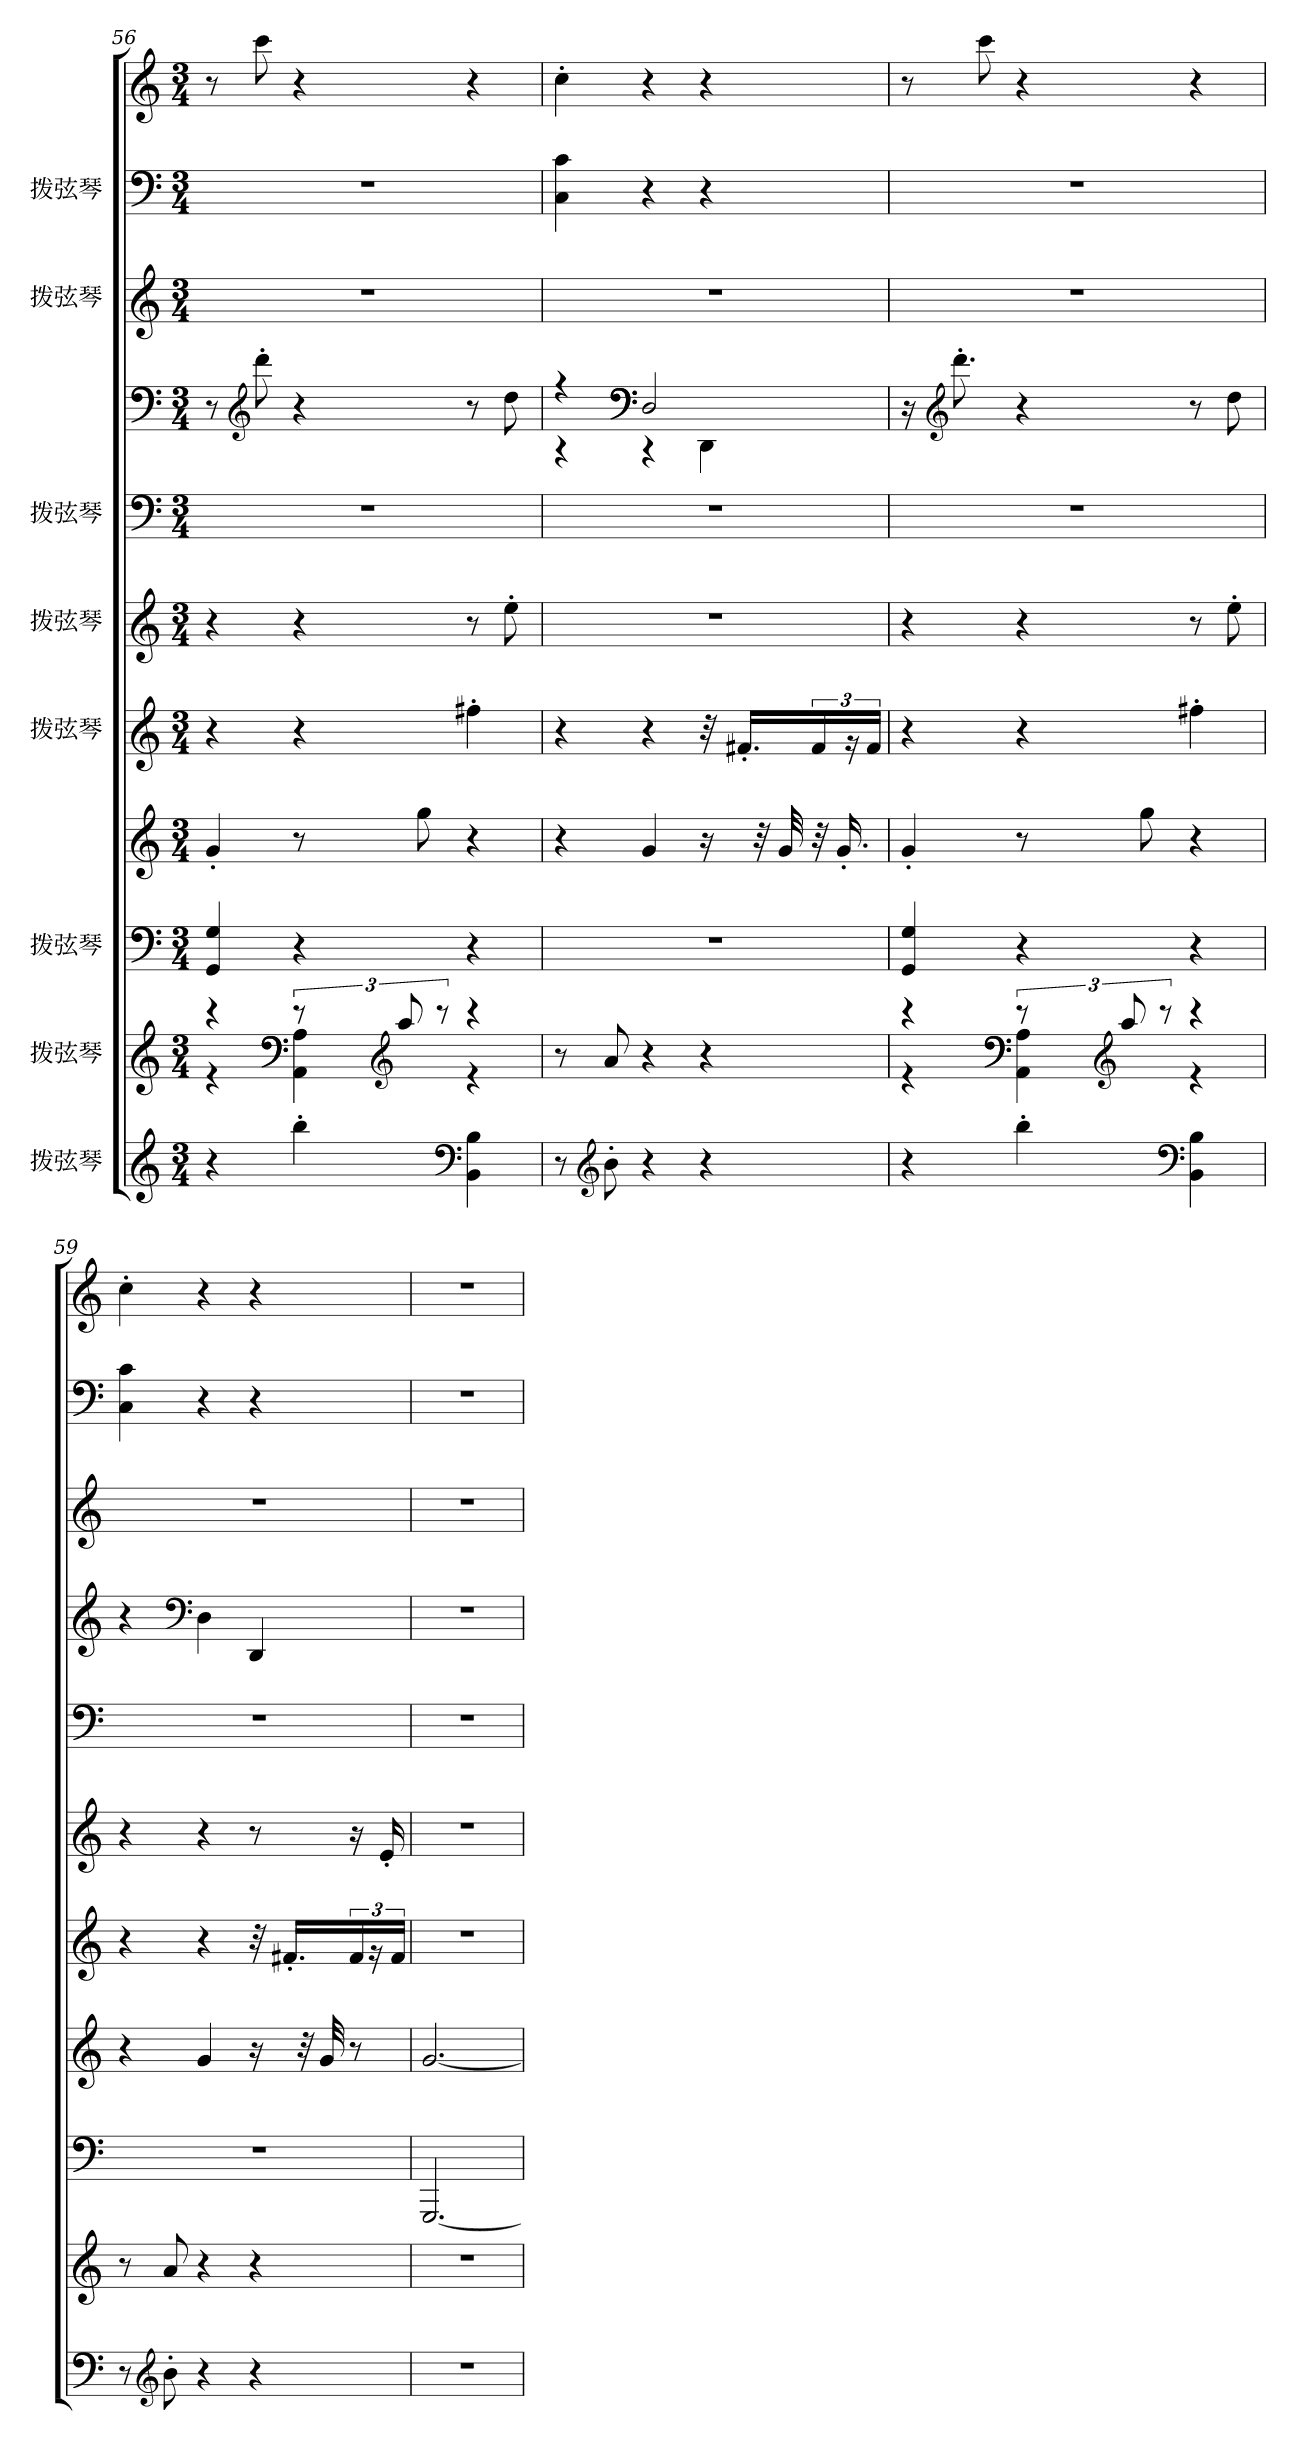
**kern	**kern	**kern	**kern	**kern	**kern	**kern	**kern	**kern	**kern	**kern
*part8	*part7	*part6	*part6	*part5	*part4	*part3	*part3	*part2	*part1	*part1
*staff11	*staff10	*staff9	*staff8	*staff7	*staff6	*staff5	*staff4	*staff3	*staff2	*staff1
*I"拨弦琴	*I"拨弦琴	*I"拨弦琴	*	*I"拨弦琴	*I"拨弦琴	*I"拨弦琴	*	*I"拨弦琴	*I"拨弦琴	*
*clefG2	*clefG2	*clefF4	*clefG2	*clefG2	*clefG2	*clefF4	*clefF4	*clefG2	*clefF4	*clefG2
*k[]	*k[]	*k[]	*k[]	*k[]	*k[]	*k[]	*k[]	*k[]	*k[]	*k[]
*M3/4	*M3/4	*M3/4	*M3/4	*M3/4	*M3/4	*M3/4	*M3/4	*M3/4	*M3/4	*M3/4
=56	=56	=56	=56	=56	=56	=56	=56	=56	=56	=56
*	*^	*	*	*	*	*	*	*	*	*
4r	4r	4r	4GG/ 4G/	4g'/	4r	4r	2.r	8r	2.r	2.r	8r
*	*	*	*	*	*	*	*	*clefG2	*	*	*
.	.	.	.	.	.	.	.	8ddd'\	.	.	8ccc\
*	*clefF4	*	*	*	*	*	*	*	*	*	*
4bb'\	12r	4AA\ 4A\	4r	8r	4r	4r	.	4r	.	.	4r
*	*clefG2	*	*	*	*	*	*	*	*	*	*
.	12aa/	.	.	.	.	.	.	.	.	.	.
.	.	.	.	8gg\	.	.	.	.	.	.	.
.	12r	.	.	.	.	.	.	.	.	.	.
*clefF4	*	*	*	*	*	*	*	*	*	*	*
4BB\ 4B\	4r	4r	4r	4r	4ff#X'\	8r	.	8r	.	.	4r
.	.	.	.	.	.	8ee'\	.	8dd\	.	.	.
*	*v	*v	*	*	*	*	*	*	*	*	*
!!LO:PB:g=z
=57	=57	=57	=57	=57	=57	=57	=57	=57	=57	=57
*	*	*	*	*	*	*	*^	*	*	*
8r	8r	2.r	4r	4r	2.r	2.r	4r	4r	2.r	4C\ 4c\	4cc'\
*clefG2	*	*	*	*	*	*	*	*	*	*	*
8b'\	8a/	.	.	.	.	.	.	.	.	.	.
*	*	*	*	*	*	*	*clefF4	*	*	*	*
4r	4r	.	4g/	4r	.	.	2D/	4r	.	4r	4r
4r	4r	.	16r	32r	.	.	.	4DD\	.	4r	4r
.	.	.	.	16.f#X'/LL	.	.	.	.	.	.	.
.	.	.	32r	.	.	.	.	.	.	.	.
.	.	.	32g/	.	.	.	.	.	.	.	.
.	.	.	32r	24f#/JJ	.	.	.	.	.	.	.
.	.	.	16.g'/	.	.	.	.	.	.	.	.
.	.	.	.	24r	.	.	.	.	.	.	.
.	.	.	.	24f#/	.	.	.	.	.	.	.
*	*	*	*	*	*	*	*v	*v	*	*	*
=58	=58	=58	=58	=58	=58	=58	=58	=58	=58	=58
*	*^	*	*	*	*	*	*	*	*	*
4r	4r	4r	4GG/ 4G/	4g'/	4r	4r	2.r	16r	2.r	2.r	8r
*	*	*	*	*	*	*	*	*clefG2	*	*	*
.	.	.	.	.	.	.	.	8.ddd'\	.	.	.
.	.	.	.	.	.	.	.	.	.	.	8ccc\
*	*clefF4	*	*	*	*	*	*	*	*	*	*
4bb'\	12r	4AA\ 4A\	4r	8r	4r	4r	.	4r	.	.	4r
*	*clefG2	*	*	*	*	*	*	*	*	*	*
.	12aa/	.	.	.	.	.	.	.	.	.	.
.	.	.	.	8gg\	.	.	.	.	.	.	.
.	12r	.	.	.	.	.	.	.	.	.	.
*clefF4	*	*	*	*	*	*	*	*	*	*	*
4BB\ 4B\	4r	4r	4r	4r	4ff#X'\	8r	.	8r	.	.	4r
.	.	.	.	.	.	8ee'\	.	8dd\	.	.	.
*	*v	*v	*	*	*	*	*	*	*	*	*
=59	=59	=59	=59	=59	=59	=59	=59	=59	=59	=59
8r	8r	2.r	4r	4r	4r	2.r	4r	2.r	4C\ 4c\	4cc'\
*clefG2	*	*	*	*	*	*	*	*	*	*
8b'\	8a/	.	.	.	.	.	.	.	.	.
*	*	*	*	*	*	*	*clefF4	*	*	*
4r	4r	.	4g/	4r	4r	.	4D\	.	4r	4r
4r	4r	.	16r	32r	8r	.	4DD/	.	4r	4r
.	.	.	.	16.f#X'/LL	.	.	.	.	.	.
.	.	.	32r	.	.	.	.	.	.	.
.	.	.	32g/	.	.	.	.	.	.	.
.	.	.	8r	24f#/JJ	16r	.	.	.	.	.
.	.	.	.	24r	.	.	.	.	.	.
.	.	.	.	.	16e'/	.	.	.	.	.
.	.	.	.	24f#/	.	.	.	.	.	.
!!LO:PB:g=z
=60	=60	=60	=60	=60	=60	=60	=60	=60	=60	=60
2.r	2.r	[2.GGG/	[2.g/	2.r	2.r	2.r	2.r	2.r	2.r	2.r
=	=	=	=	=	=	=	=	=	=	=
*-	*-	*-	*-	*-	*-	*-	*-	*-	*-	*-
